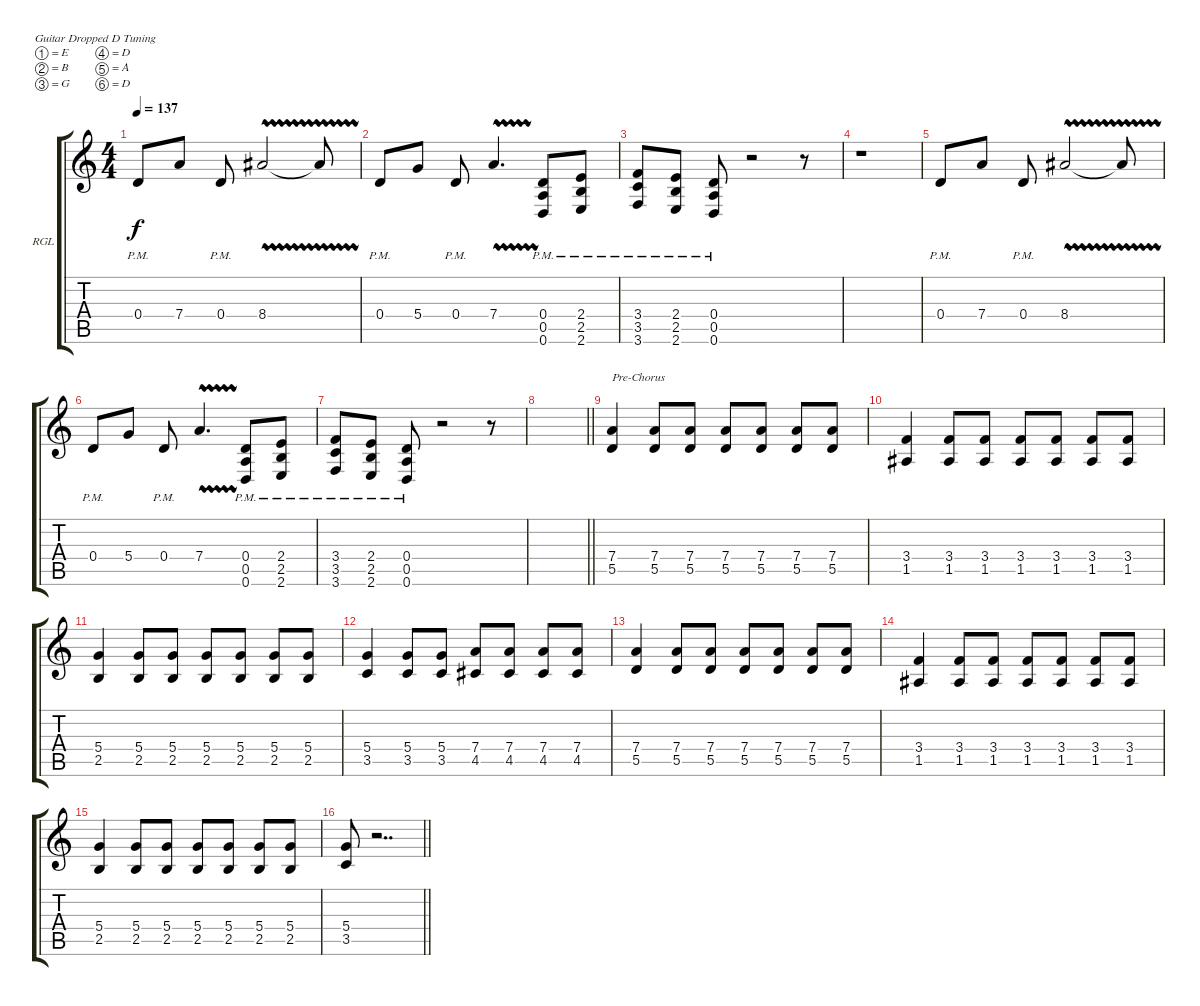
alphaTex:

\defaultSystemsLayout 4
\bracketExtendMode groupsimilarinstruments
\firstSystemTrackNameOrientation horizontal
\otherSystemsTrackNameOrientation horizontal
\track ("Rhythm Guitar(Left)" "RGL") {instrument distortionguitar}
\staff {score tabs}
\tuning (E4 B3 G3 D3 A2 D2)
\ts (4 4)
\tempo 137
\clef g2
\ks c
0.4{pm}.8{dy f} 7.4.8 0.4{pm}.8 8.4{vw}.2 8.4{vw t}.8 |
0.4{pm}.8 5.4.8 0.4{pm}.8 7.4{vw}.4{d} (0.6{pm} 0.5{pm} 0.4{pm}).8 (2.6{pm} 2.5{pm} 2.4{pm}).8 |
(3.4{pm} 3.5{pm} 3.6{pm}).8 (2.6{pm} 2.5{pm} 2.4{pm}).8 (0.4{pm} 0.5{pm} 0.6{pm}).8 r.2 r.8 |
r.1 |
0.4{pm}.8 7.4.8 0.4{pm}.8 8.4{vw}.2 8.4{vw t}.8 |
0.4{pm}.8 5.4.8 0.4{pm}.8 7.4{vw}.4{d} (0.6{pm} 0.5{pm} 0.4{pm}).8 (2.6{pm} 2.5{pm} 2.4{pm}).8 |
(3.4{pm} 3.5{pm} 3.6{pm}).8 (2.6{pm} 2.5{pm} 2.4{pm}).8 (0.4{pm} 0.5{pm} 0.6{pm}).8 r.2 r.8 |
\barLineRight lightlight
|
(7.4 5.5).4{txt "Pre-Chorus"} (7.4 5.5).8 (7.4 5.5).8 (7.4 5.5).8 (7.4 5.5).8 (7.4 5.5).8 (7.4 5.5).8 |
(3.4 1.5).4 (3.4 1.5).8 (3.4 1.5).8 (3.4 1.5).8 (3.4 1.5).8 (3.4 1.5).8 (3.4 1.5).8 |
(5.4 2.5).4 (5.4 2.5).8 (5.4 2.5).8 (5.4 2.5).8 (5.4 2.5).8 (5.4 2.5).8 (5.4 2.5).8 |
(5.4 3.5).4 (5.4 3.5).8 (5.4 3.5).8 (7.4 4.5).8 (7.4 4.5).8 (7.4 4.5).8 (7.4 4.5).8 |
(7.4 5.5).4 (7.4 5.5).8 (7.4 5.5).8 (7.4 5.5).8 (7.4 5.5).8 (7.4 5.5).8 (7.4 5.5).8 |
(3.4 1.5).4 (3.4 1.5).8 (3.4 1.5).8 (3.4 1.5).8 (3.4 1.5).8 (3.4 1.5).8 (3.4 1.5).8 |
(5.4 2.5).4 (5.4 2.5).8 (5.4 2.5).8 (5.4 2.5).8 (5.4 2.5).8 (5.4 2.5).8 (5.4 2.5).8 |
\barLineRight lightlight
(5.4 3.5).8 r.2{dd}
